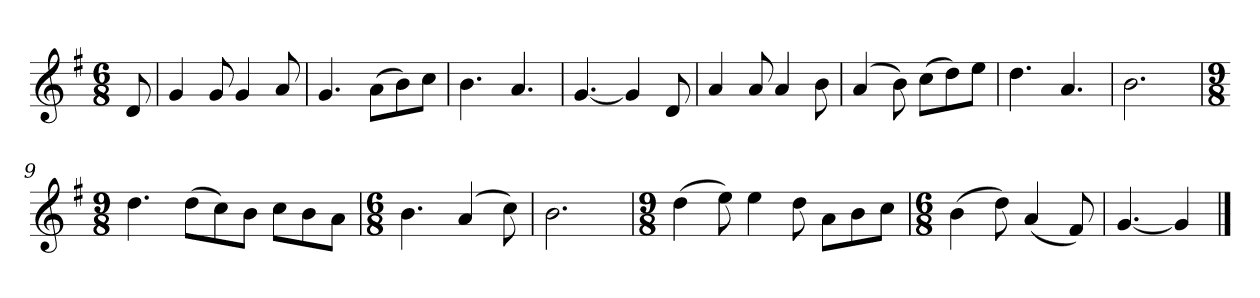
**kern
*part1
*staff1
*k[f#]
*M6/8
*MM120
=
8d
=1
4g
8g
4g
8a
=2
4.g
(8aL
8b)
8ccJ
=3
4.b
4.a
=4
[4.g
4g]
8d
=5
4a
8a
4a
8b
=6
(4a
8b)
(8ccL
8dd)
8eeJ
=7
4.dd
4.a
=8
2.b
=9
*M9/8
4.dd
(8ddL
8cc)
8bJ
8ccL
8b
8aJ
=10
*M6/8
4.b
(4a
8cc)
=11
2.b
=12
*M9/8
(4dd
8ee)
4ee
8dd
8aL
8b
8ccJ
=13
*M6/8
(4b
8dd)
(4a
8f#)
=14
[4.g
4g]
==
*-
